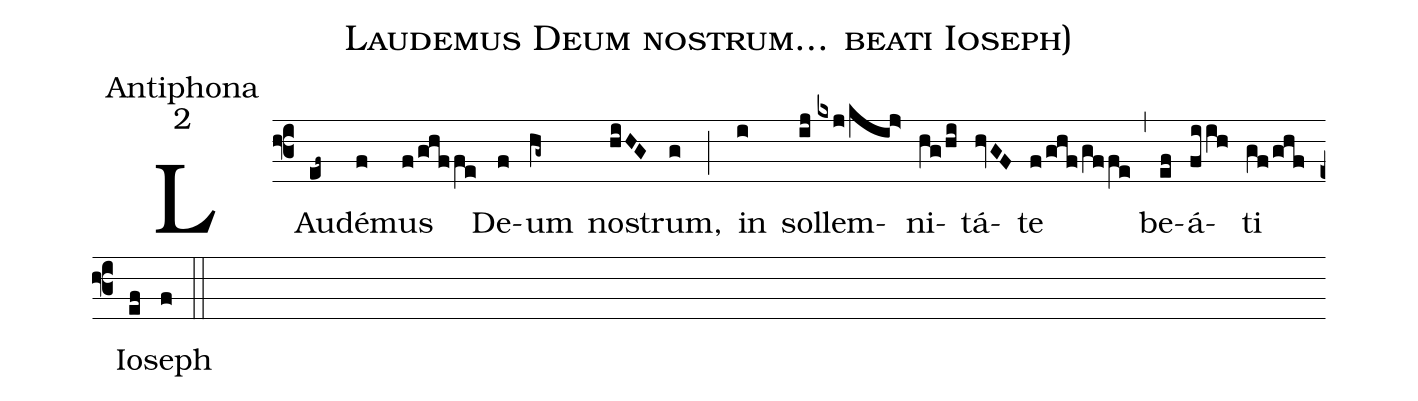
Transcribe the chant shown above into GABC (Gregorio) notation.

name:Laudemus Deum nostrum... beati Ioseph);
office-part:Antiphona;
mode:2;
%%
(f3)LAu(ef~)dé(f)mus(f/ghffe) De(f)um(hg~) no(hiHG)strum,(g) (;) in(i) sol(ij)lem(kxj/kij>)ni(hg/hi)tá(hvGF)te(f/ghf/gf/fe) (,) be(ef)á(fiih)ti(gf/ghf) Io(ef)seph(f) (::)
